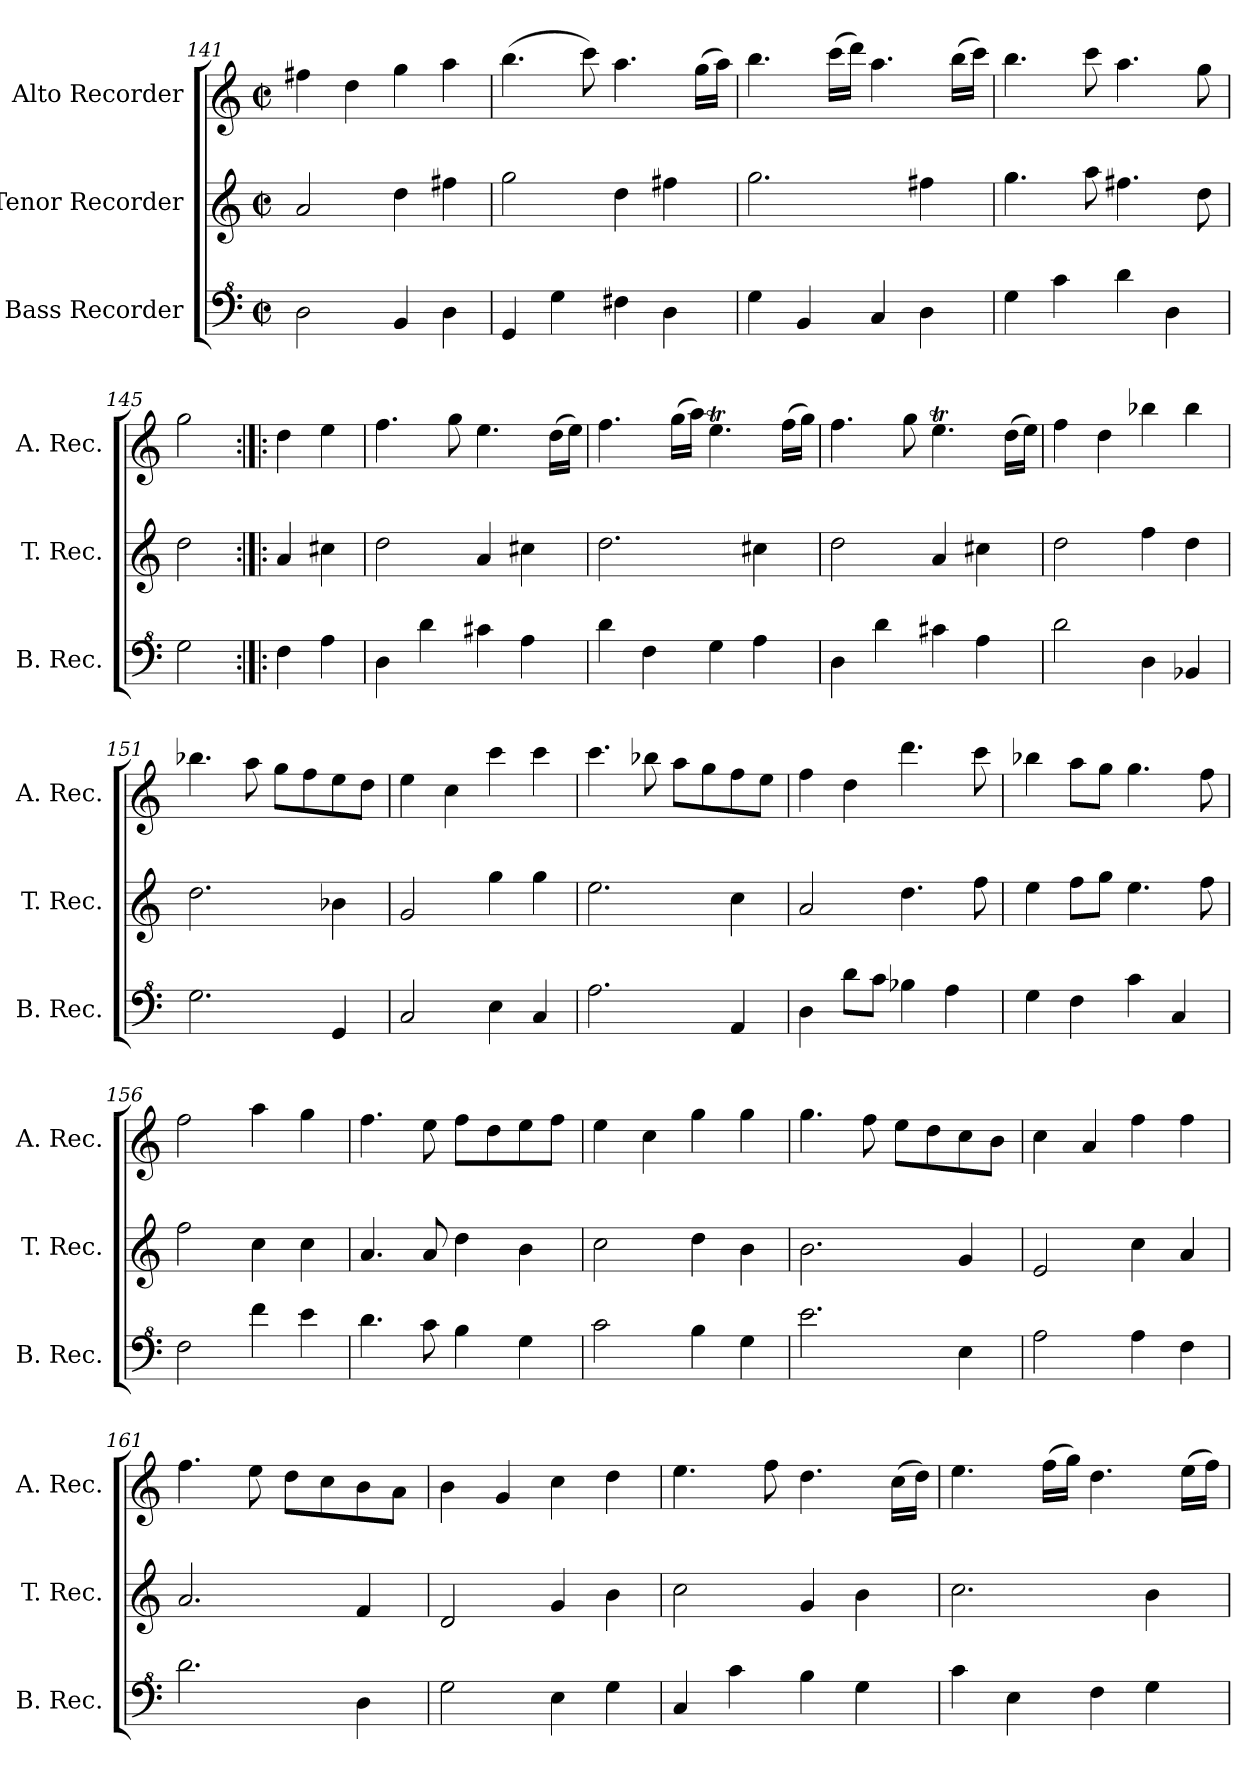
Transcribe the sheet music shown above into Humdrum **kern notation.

**kern	**kern	**kern
*part3	*part2	*part1
*staff3	*staff2	*staff1
*I"Bass Recorder	*I"Tenor Recorder	*I"Alto Recorder
*I'B. Rec.	*I'T. Rec.	*I'A. Rec.
*clefF^4	*clefG2	*clefG2
*k[]	*k[]	*k[]
*M2/2	*M2/2	*M2/2
*met(c|)	*met(c|)	*met(c|)
=141	=141	=141
2d\	2a/	4ff#X\
.	.	4dd\
4B/	4dd\	4gg\
4d\	4ff#X\	4aa\
=142	=142	=142
4G/	2gg\	(4.bb\
4g\	.	.
.	.	8ccc\)
4f#X\	4dd\	4.aa\
4d\	4ff#X\	.
.	.	(16gg\LL
.	.	16aa\JJ)
=143	=143	=143
4g\	2.gg\	4.bb\
4B/	.	.
.	.	(16ccc\LL
.	.	16ddd\JJ)
4c/	.	4.aa\
4d\	4ff#X\	.
.	.	(16bb\LL
.	.	16ccc\JJ)
=144	=144	=144
4g\	4.gg\	4.bb\
4cc\	.	.
.	8aa\	8ccc\
4dd\	4.ff#X\	4.aa\
4d\	.	.
.	8dd\	8gg\
=145	=145	=145
2g\	2dd\	2gg\
=146:|!|:	=146:|!|:	=146:|!|:
4f\	4a/	4dd\
4a\	4cc#X\	4ee\
=147	=147	=147
4d\	2dd\	4.ff\
4dd\	.	.
.	.	8gg\
4cc#X\	4a/	4.ee\
4a\	4cc#X\	.
.	.	(16dd\LL
.	.	16ee\JJ)
!!LO:LB:g=z
=148	=148	=148
4dd\	2.dd\	4.ff\
4f\	.	.
.	.	(16gg\LL
.	.	16aa\JJ)
4g\	.	4.eet\
4a\	4cc#X\	.
.	.	(16ff\LL
.	.	16gg\JJ)
=149	=149	=149
4d\	2dd\	4.ff\
4dd\	.	.
.	.	8gg\
4cc#X\	4a/	4.eet\
4a\	4cc#X\	.
.	.	(16dd\LL
.	.	16ee\JJ)
=150	=150	=150
2dd\	2dd\	4ff\
.	.	4dd\
4d\	4ff\	4bb-X\
4B-X/	4dd\	4bb-\
=151	=151	=151
2.g\	2.dd\	4.bb-X\
.	.	8aa\
.	.	8gg\L
.	.	8ff\
4G/	4b-X\	8ee\
.	.	8dd\J
=152	=152	=152
2c/	2g/	4ee\
.	.	4cc\
4e\	4gg\	4ccc\
4c/	4gg\	4ccc\
=153	=153	=153
2.a\	2.ee\	4.ccc\
.	.	8bb-X\
.	.	8aa\L
.	.	8gg\
4A/	4cc\	8ff\
.	.	8ee\J
=154	=154	=154
4d\	2a/	4ff\
8dd\L	.	4dd\
8cc\J	.	.
4b-X\	4.dd\	4.ddd\
4a\	.	.
.	8ff\	8ccc\
=155	=155	=155
4g\	4ee\	4bb-X\
4f\	8ff\L	8aa\L
.	8gg\J	8gg\J
4cc\	4.ee\	4.gg\
4c/	.	.
.	8ff\	8ff\
=156	=156	=156
2f\	2ff\	2ff\
4ff\	4cc\	4aa\
4ee\	4cc\	4gg\
!!LO:LB:g=z
=157	=157	=157
4.dd\	4.a/	4.ff\
8cc\	8a/	8ee\
4b\	4dd\	8ff\L
.	.	8dd\
4g\	4b\	8ee\
.	.	8ff\J
=158	=158	=158
2cc\	2cc\	4ee\
.	.	4cc\
4b\	4dd\	4gg\
4g\	4b\	4gg\
=159	=159	=159
2.ee\	2.b\	4.gg\
.	.	8ff\
.	.	8ee\L
.	.	8dd\
4e\	4g/	8cc\
.	.	8b\J
=160	=160	=160
2a\	2e/	4cc\
.	.	4a/
4a\	4cc\	4ff\
4f\	4a/	4ff\
=161	=161	=161
2.dd\	2.a/	4.ff\
.	.	8ee\
.	.	8dd\L
.	.	8cc\
4d\	4f/	8b\
.	.	8a\J
=162	=162	=162
2g\	2d/	4b\
.	.	4g/
4e\	4g/	4cc\
4g\	4b\	4dd\
=163	=163	=163
4c/	2cc\	4.ee\
4cc\	.	.
.	.	8ff\
4b\	4g/	4.dd\
4g\	4b\	.
.	.	(16cc\LL
.	.	16dd\JJ)
=164	=164	=164
4cc\	2.cc\	4.ee\
4e\	.	.
.	.	(16ff\LL
.	.	16gg\JJ)
4f\	.	4.dd\
4g\	4b\	.
.	.	(16ee\LL
.	.	16ff\JJ)
=	=	=
*-	*-	*-
